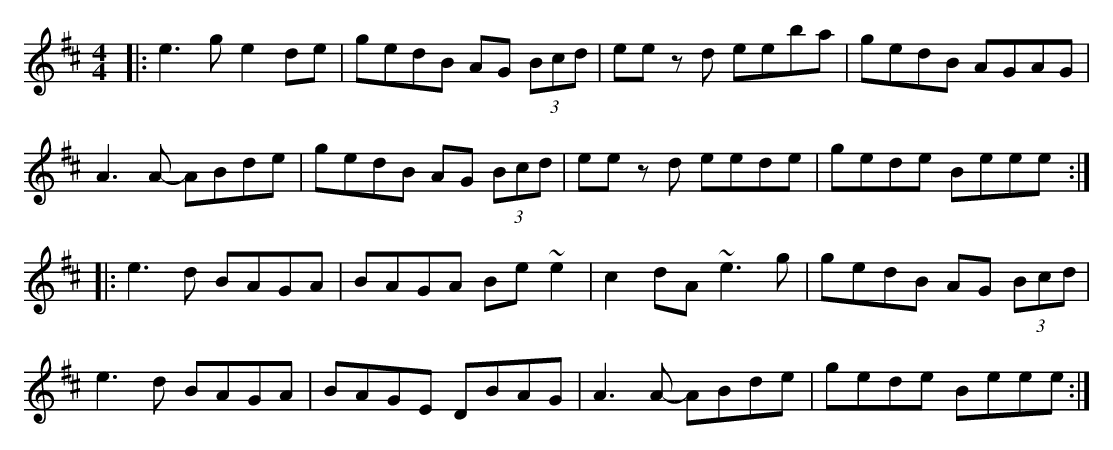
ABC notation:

X:1
M:4/4
K:Amix
|:e3g e2de|gedB AG (3Bcd|ee zd eeba|gedB AGAG|
A3A- ABde|gedB AG (3Bcd|ee zd eede|gede Beee:|
|:e3d BAGA|BAGA Be~e2|c2dA ~e3g|gedB AG (3Bcd|
e3d BAGA|BAGE DBAG|A3A- ABde|gede Beee:|
